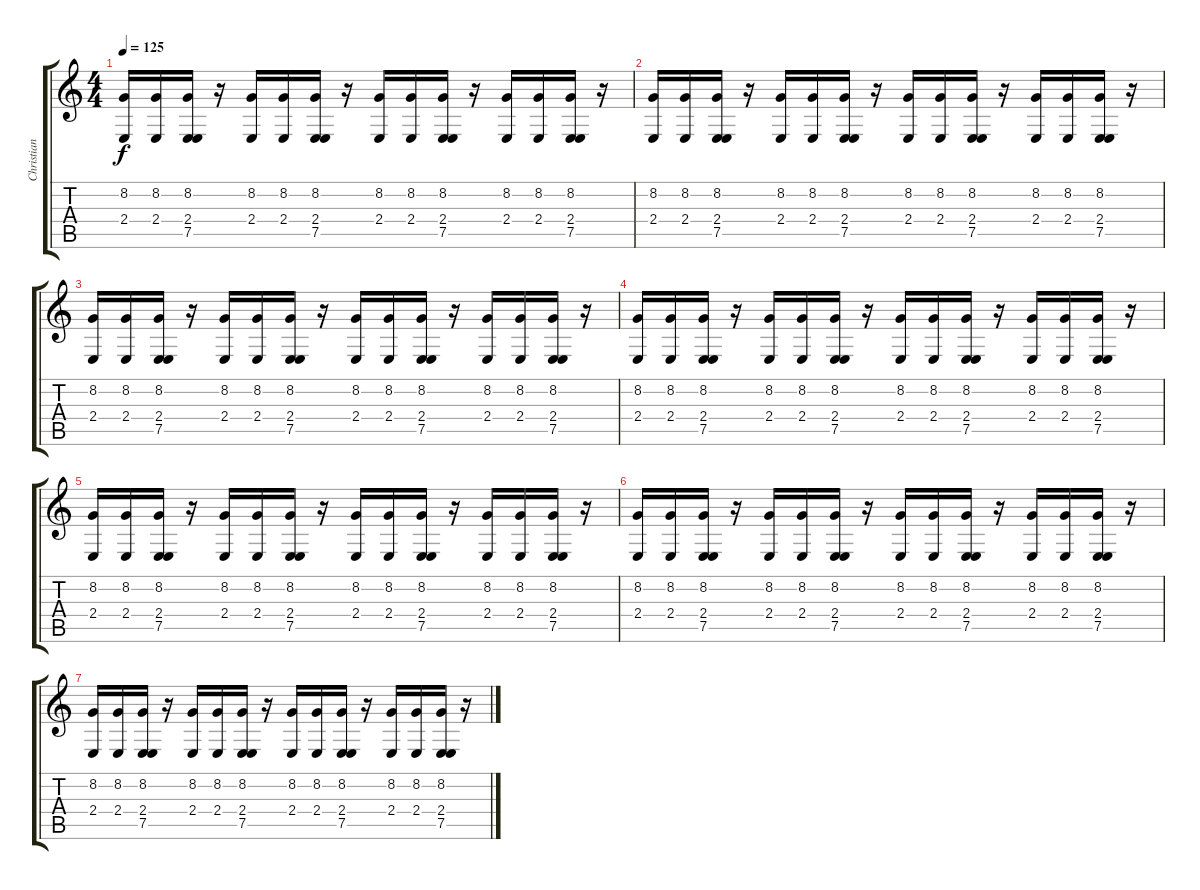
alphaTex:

\track ("Christian L. (Keyboard)" "Christian ") {instrument pad3polysynth}
\staff {score tabs}
\tuning (E4 B3 G3 D3 A2 E2) {hide}
\ts (4 4)
\tempo 125
\clef g2
\ks c
(8.2 2.4).16{dy f} (8.2 2.4).16 (8.2 2.4 7.5).16 r.16 (8.2 2.4).16 (8.2 2.4).16 (8.2 2.4 7.5).16 r.16 (8.2 2.4).16 (8.2 2.4).16 (8.2 2.4 7.5).16 r.16 (8.2 2.4).16 (8.2 2.4).16 (8.2 2.4 7.5).16 r.16 |
(8.2 2.4).16 (8.2 2.4).16 (8.2 2.4 7.5).16 r.16 (8.2 2.4).16 (8.2 2.4).16 (8.2 2.4 7.5).16 r.16 (8.2 2.4).16 (8.2 2.4).16 (8.2 2.4 7.5).16 r.16 (8.2 2.4).16 (8.2 2.4).16 (8.2 2.4 7.5).16 r.16 |
(8.2 2.4).16 (8.2 2.4).16 (8.2 2.4 7.5).16 r.16 (8.2 2.4).16 (8.2 2.4).16 (8.2 2.4 7.5).16 r.16 (8.2 2.4).16 (8.2 2.4).16 (8.2 2.4 7.5).16 r.16 (8.2 2.4).16 (8.2 2.4).16 (8.2 2.4 7.5).16 r.16 |
(8.2 2.4).16 (8.2 2.4).16 (8.2 2.4 7.5).16 r.16 (8.2 2.4).16 (8.2 2.4).16 (8.2 2.4 7.5).16 r.16 (8.2 2.4).16 (8.2 2.4).16 (8.2 2.4 7.5).16 r.16 (8.2 2.4).16 (8.2 2.4).16 (8.2 2.4 7.5).16 r.16 |
(8.2 2.4).16 (8.2 2.4).16 (8.2 2.4 7.5).16 r.16 (8.2 2.4).16 (8.2 2.4).16 (8.2 2.4 7.5).16 r.16 (8.2 2.4).16 (8.2 2.4).16 (8.2 2.4 7.5).16 r.16 (8.2 2.4).16 (8.2 2.4).16 (8.2 2.4 7.5).16 r.16 |
(8.2 2.4).16 (8.2 2.4).16 (8.2 2.4 7.5).16 r.16 (8.2 2.4).16 (8.2 2.4).16 (8.2 2.4 7.5).16 r.16 (8.2 2.4).16 (8.2 2.4).16 (8.2 2.4 7.5).16 r.16 (8.2 2.4).16 (8.2 2.4).16 (8.2 2.4 7.5).16 r.16 |
(8.2 2.4).16 (8.2 2.4).16 (8.2 2.4 7.5).16 r.16 (8.2 2.4).16 (8.2 2.4).16 (8.2 2.4 7.5).16 r.16 (8.2 2.4).16 (8.2 2.4).16 (8.2 2.4 7.5).16 r.16 (8.2 2.4).16 (8.2 2.4).16 (8.2 2.4 7.5).16 r.16
